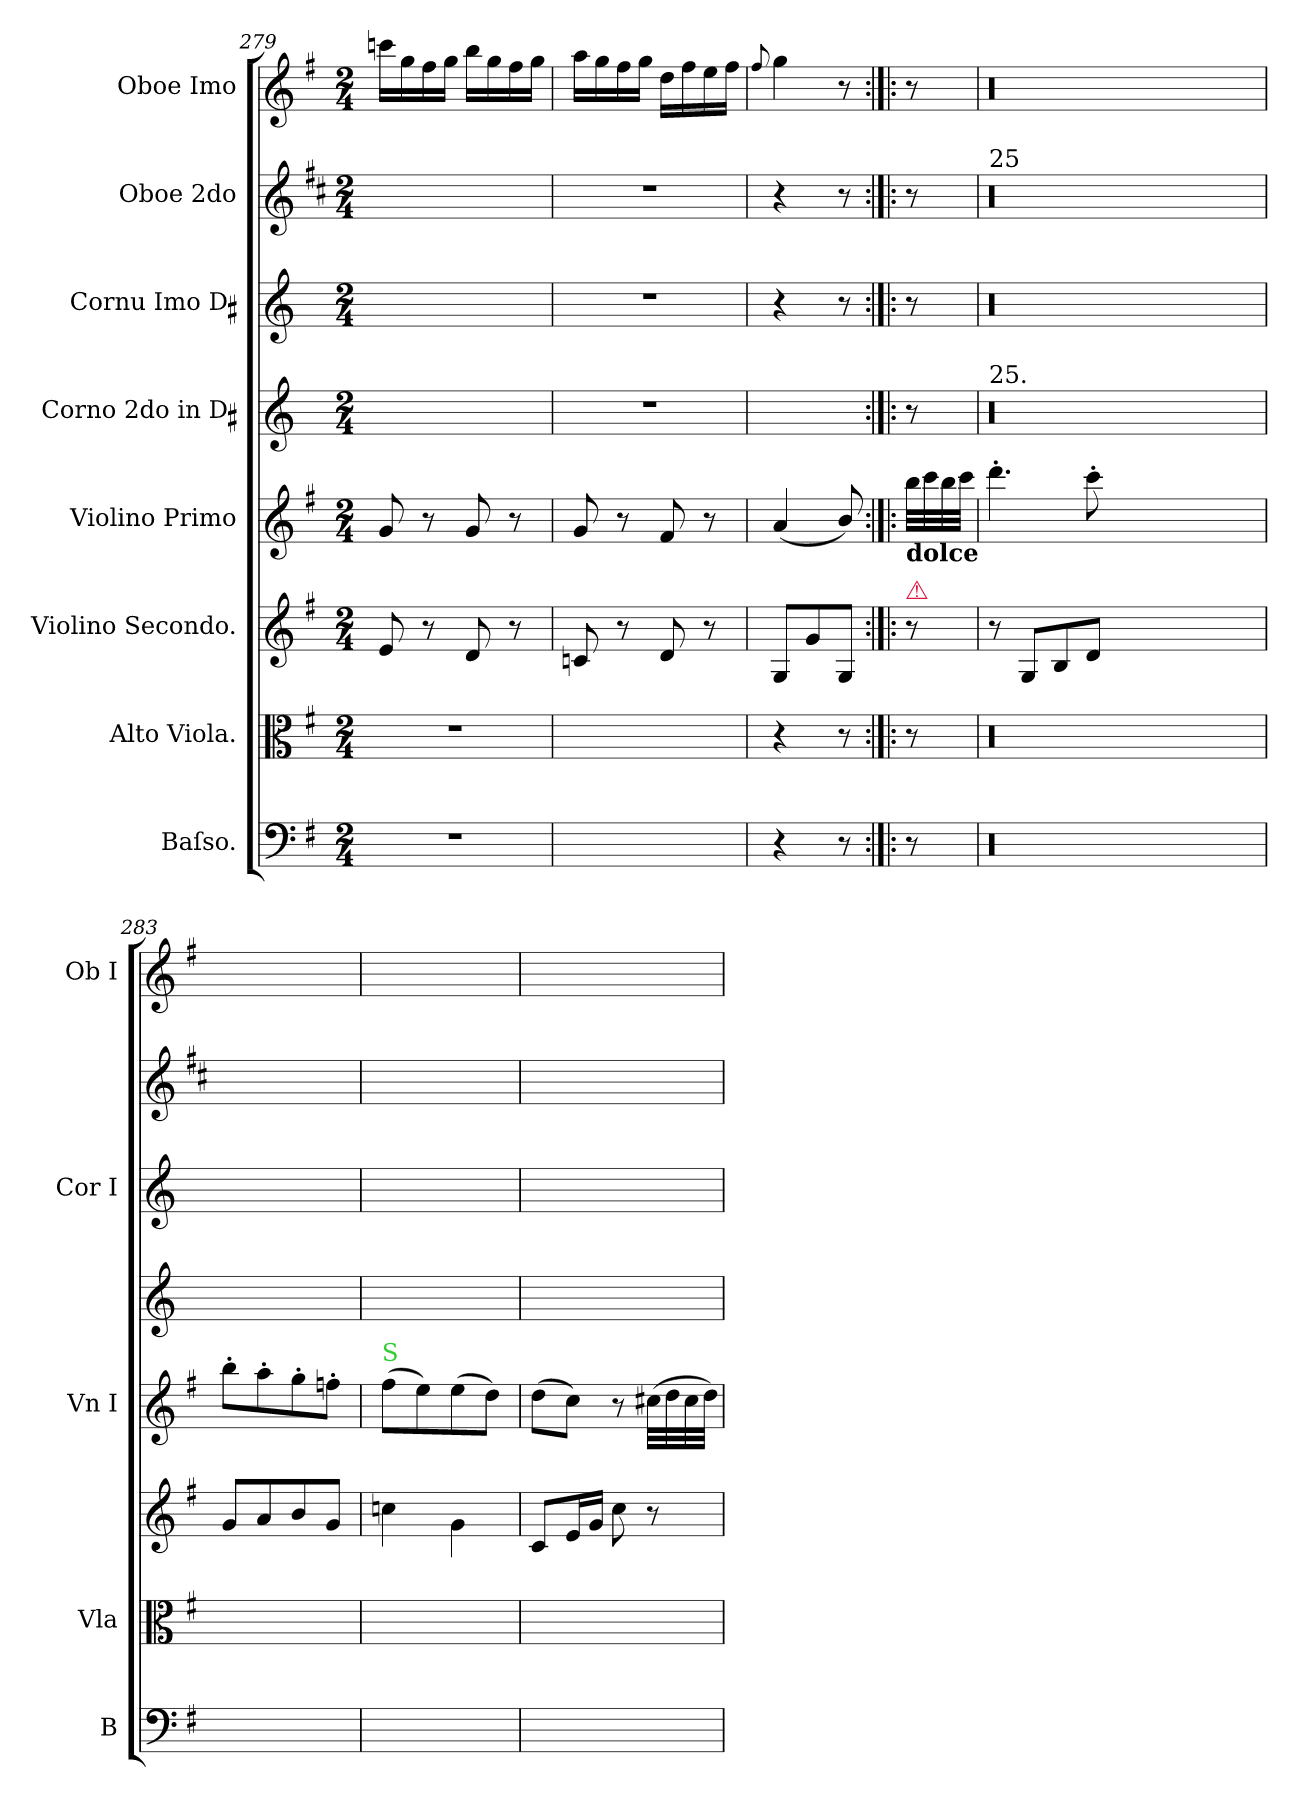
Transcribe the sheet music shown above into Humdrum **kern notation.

**kern	**kern	**kern	**kern	**kern	**kern	**kern	**kern
*part8	*part7	*part6	*part5	*part4	*part3	*part2	*part1
*staff8	*staff7	*staff6	*staff5	*staff4	*staff3	*staff2	*staff1
*I"Baſso.	*I"Alto Viola.	*I"Violino Secondo.	*I"Violino Primo	*I"Corno 2do in D#	*I"Cornu Imo D#	*I"Oboe 2do	*I"Oboe Imo
*I'B	*I'Vla	*	*I'Vn I	*	*I'Cor I	*	*I'Ob I
*clefF4	*clefC3	*clefG2	*clefG2	*clefG2	*clefG2	*clefG2	*clefG2
*	*	*	*	*ITrd-1c-2	*ITrd-1c-2	*	*
*k[f#]	*k[f#]	*k[f#]	*k[f#]	*k[f#c#]	*k[f#c#]	*k[f#c#]	*k[f#]
*G:	*G:	*G:	*G:	*D:	*D:	*D:	*G:
*M2/4	*M2/4	*M2/4	*M2/4	*M2/4	*M2/4	*M2/4	*M2/4
=279	=279	=279	=279	=279	=279	=279	=279
!LO:N:vis=0	!LO:N:vis=0	!	!	!	!	!	!
2r	2r	8e/	8g/	2ryy	2ryy	2ryy	16cccn\LL
.	.	.	.	.	.	.	16gg\
.	.	8r	8r	.	.	.	16ff#\
.	.	.	.	.	.	.	16gg\JJ
.	.	8d/	8g/	.	.	.	16bb\LL
.	.	.	.	.	.	.	16gg\
.	.	8r	8r	.	.	.	16ff#\
.	.	.	.	.	.	.	16gg\JJ
=280	=280	=280	=280	=280	=280	=280	=280
2ryy	2ryy	8cn/	8g/	2r	2r	2r	16aa\LL
.	.	.	.	.	.	.	16gg\
.	.	8r	8r	.	.	.	16ff#\
.	.	.	.	.	.	.	16gg\JJ
.	.	8d/	8f#/	.	.	.	16dd\LL
.	.	.	.	.	.	.	16ff#\
.	.	8r	8r	.	.	.	16ee\
.	.	.	.	.	.	.	16ff#\JJ
=281	=281	=281	=281	=281	=281	=281	=281
.	.	.	.	.	.	.	8qqff#/
4r	4r	8G/L	(4a/	4ryy	4r	4r	4gg\
.	.	8g/	.	.	.	.	.
8r	8r	8G/J	8b/)	8ryy	8r	8r	8r
=:|!|:	=:|!|:	=:|!|:	=:|!|:	=:|!|:	=:|!|:	=:|!|:	=:|!|:
!	!	!	!LO:TX:b:B:t=dolce	!	!	!	!
!	!	!LO:TX:a:color=crimson:t=⚠	!	!	!	!	!
8r	8r	8r	32bb\LLL	8r	8r	8r	8r
.	.	.	32ccc\	.	.	.	.
.	.	.	32bb\	.	.	.	.
.	.	.	32ccc\JJJ	.	.	.	.
=282	=282	=282	=282	=282	=282	=282	=282
!	!	!	!	!	!	!LO:TX:a:t=25	!
!	!	!	!	!LO:TX:a:t=25.	!	!	!
!LO:N:vis=00	!LO:N:vis=00	!	!	!LO:N:vis=00	!LO:N:vis=00	!LO:N:vis=00	!LO:N:vis=00
0r	0r	8r	4.ddd'\	0r	0r	0r	0r
.	.	8G/L	.	.	.	.	.
.	.	8B/	.	.	.	.	.
.	.	8d/J	8ccc'\	.	.	.	.
.	.	1.ryy	1.ryy	.	.	.	.
=283	=283	=283	=283	=283	=283	=283	=283
2ryy	2ryy	8g/L	8bb'\L	2ryy	2ryy	2ryy	2ryy
.	.	8a/	8aa'\	.	.	.	.
.	.	8b/	8gg'\	.	.	.	.
.	.	8g/J	8ffn'\J	.	.	.	.
=284	=284	=284	=284	=284	=284	=284	=284
!	!	!	!LO:TX:a:color=limegreen:t=S	!	!	!	!
2ryy	2ryy	4ccn\	(8ff#\L	2ryy	2ryy	2ryy	2ryy
.	.	.	8ee\)	.	.	.	.
.	.	4g\	(8ee\	.	.	.	.
.	.	.	8dd\J)	.	.	.	.
=285	=285	=285	=285	=285	=285	=285	=285
2ryy	2ryy	8c/L	(8dd\L	2ryy	2ryy	2ryy	2ryy
.	.	16e/L	8cc\J)	.	.	.	.
.	.	16g/JJ	.	.	.	.	.
.	.	8cc\	8r	.	.	.	.
.	.	8r	(32cc#X\LLL	.	.	.	.
.	.	.	32dd\	.	.	.	.
.	.	.	32cc#\	.	.	.	.
.	.	.	32dd\JJJ)	.	.	.	.
=	=	=	=	=	=	=	=
*-	*-	*-	*-	*-	*-	*-	*-
